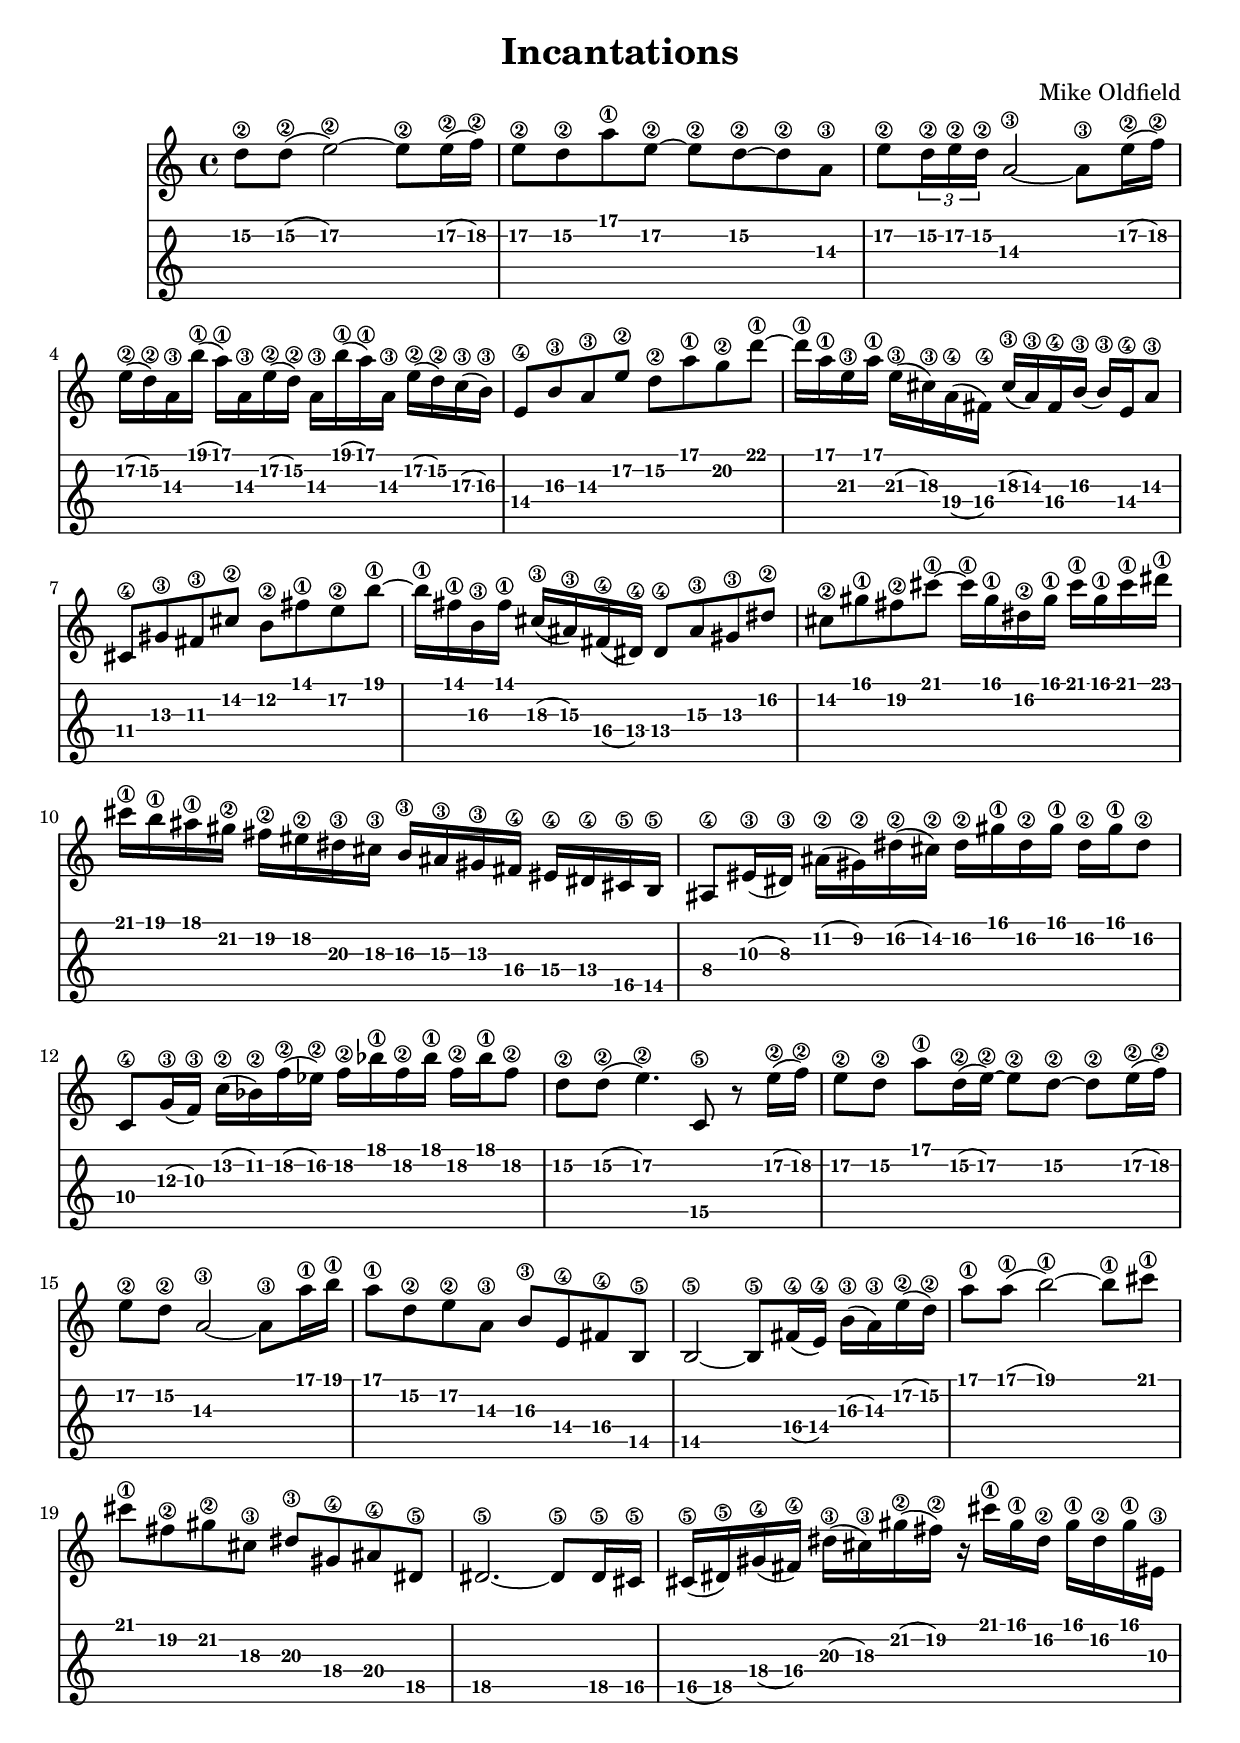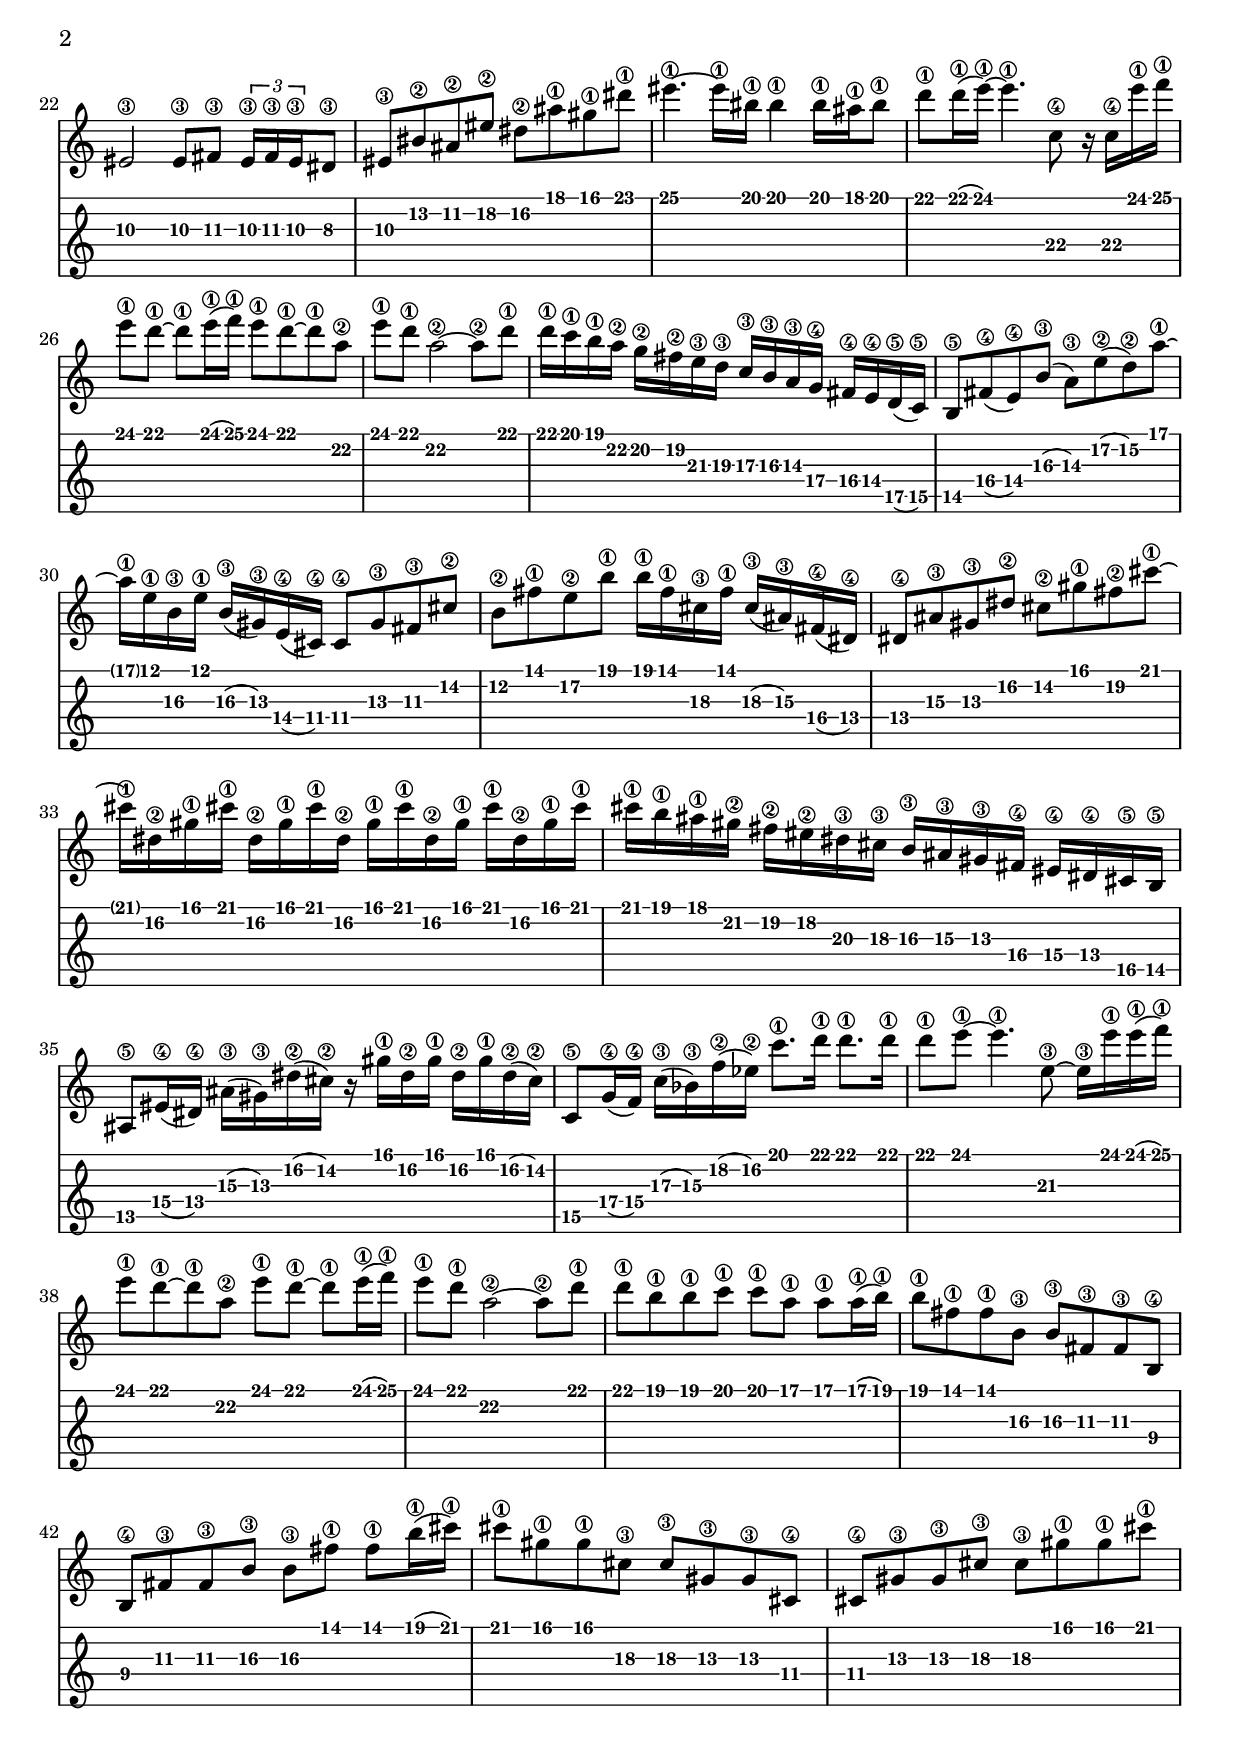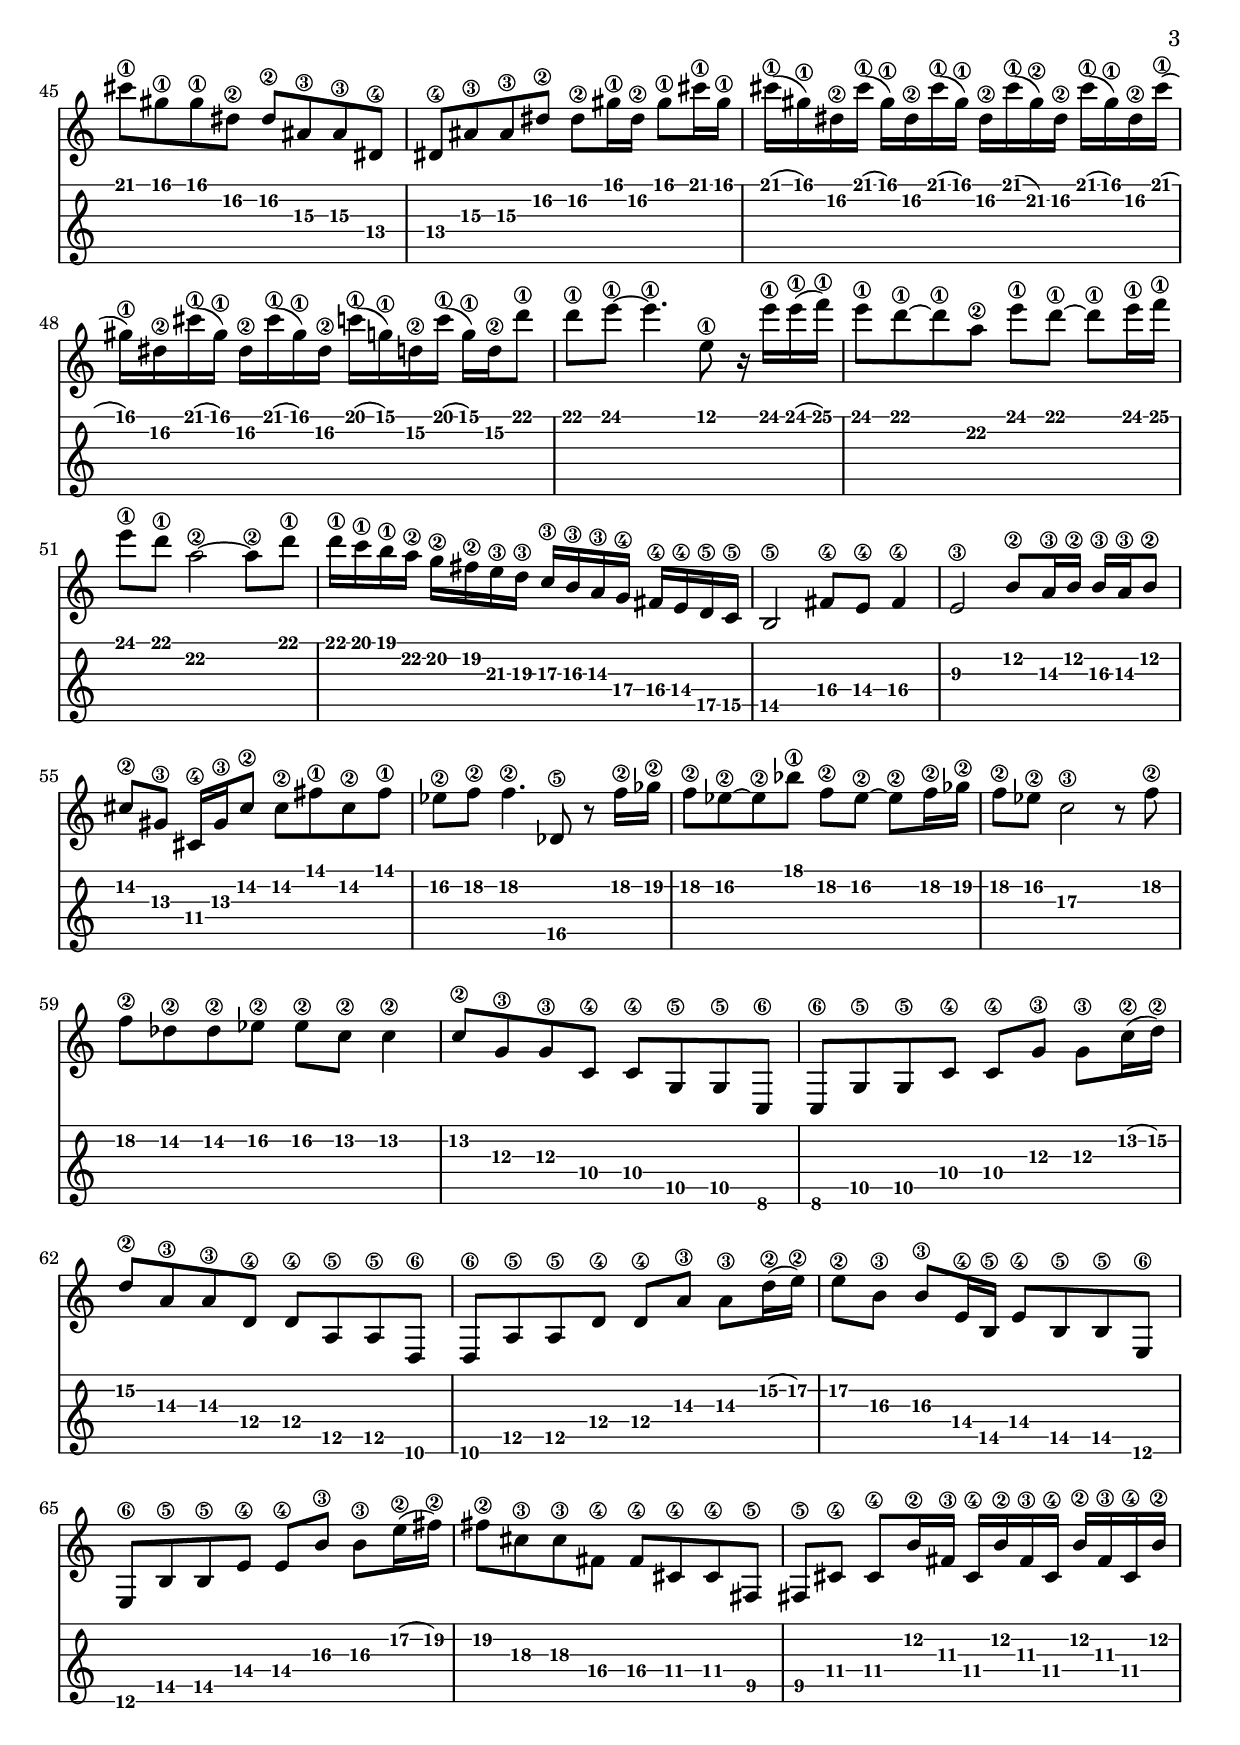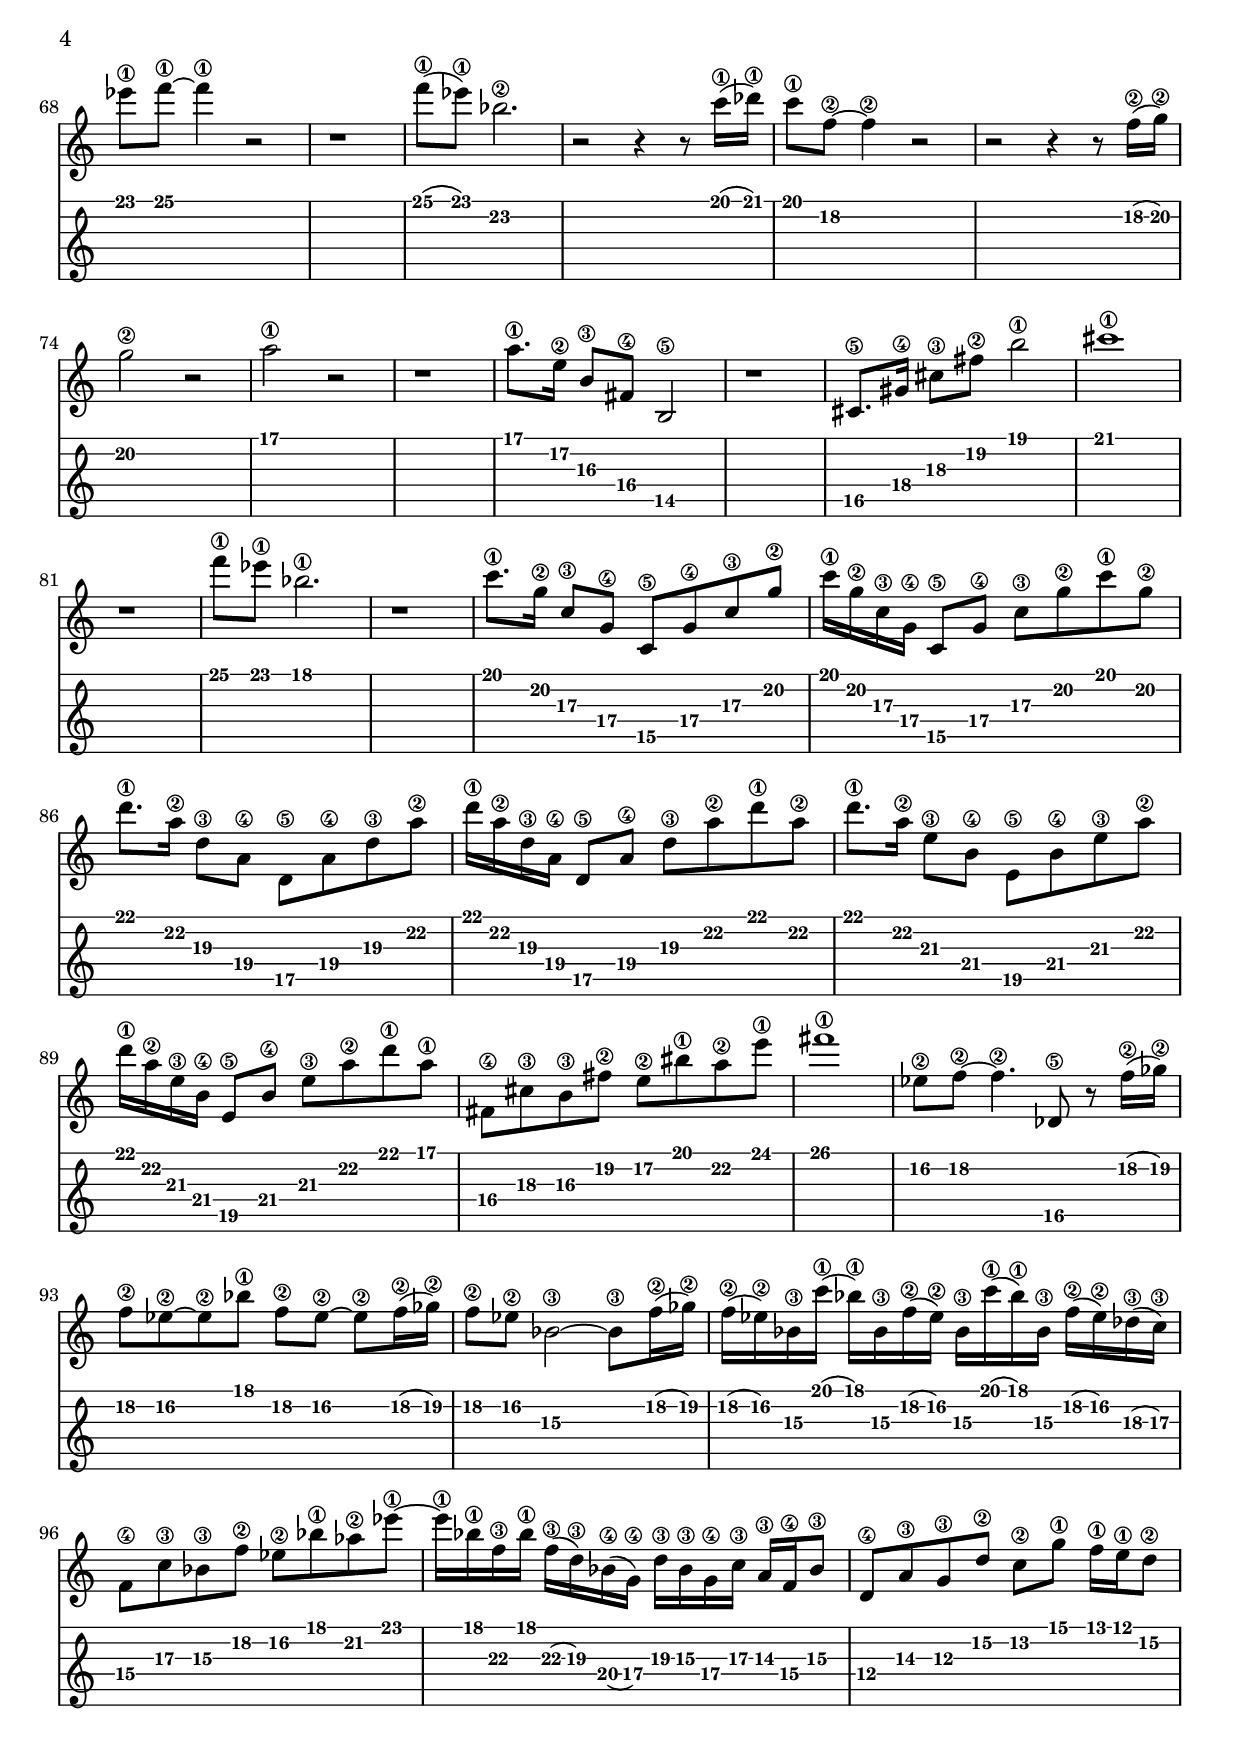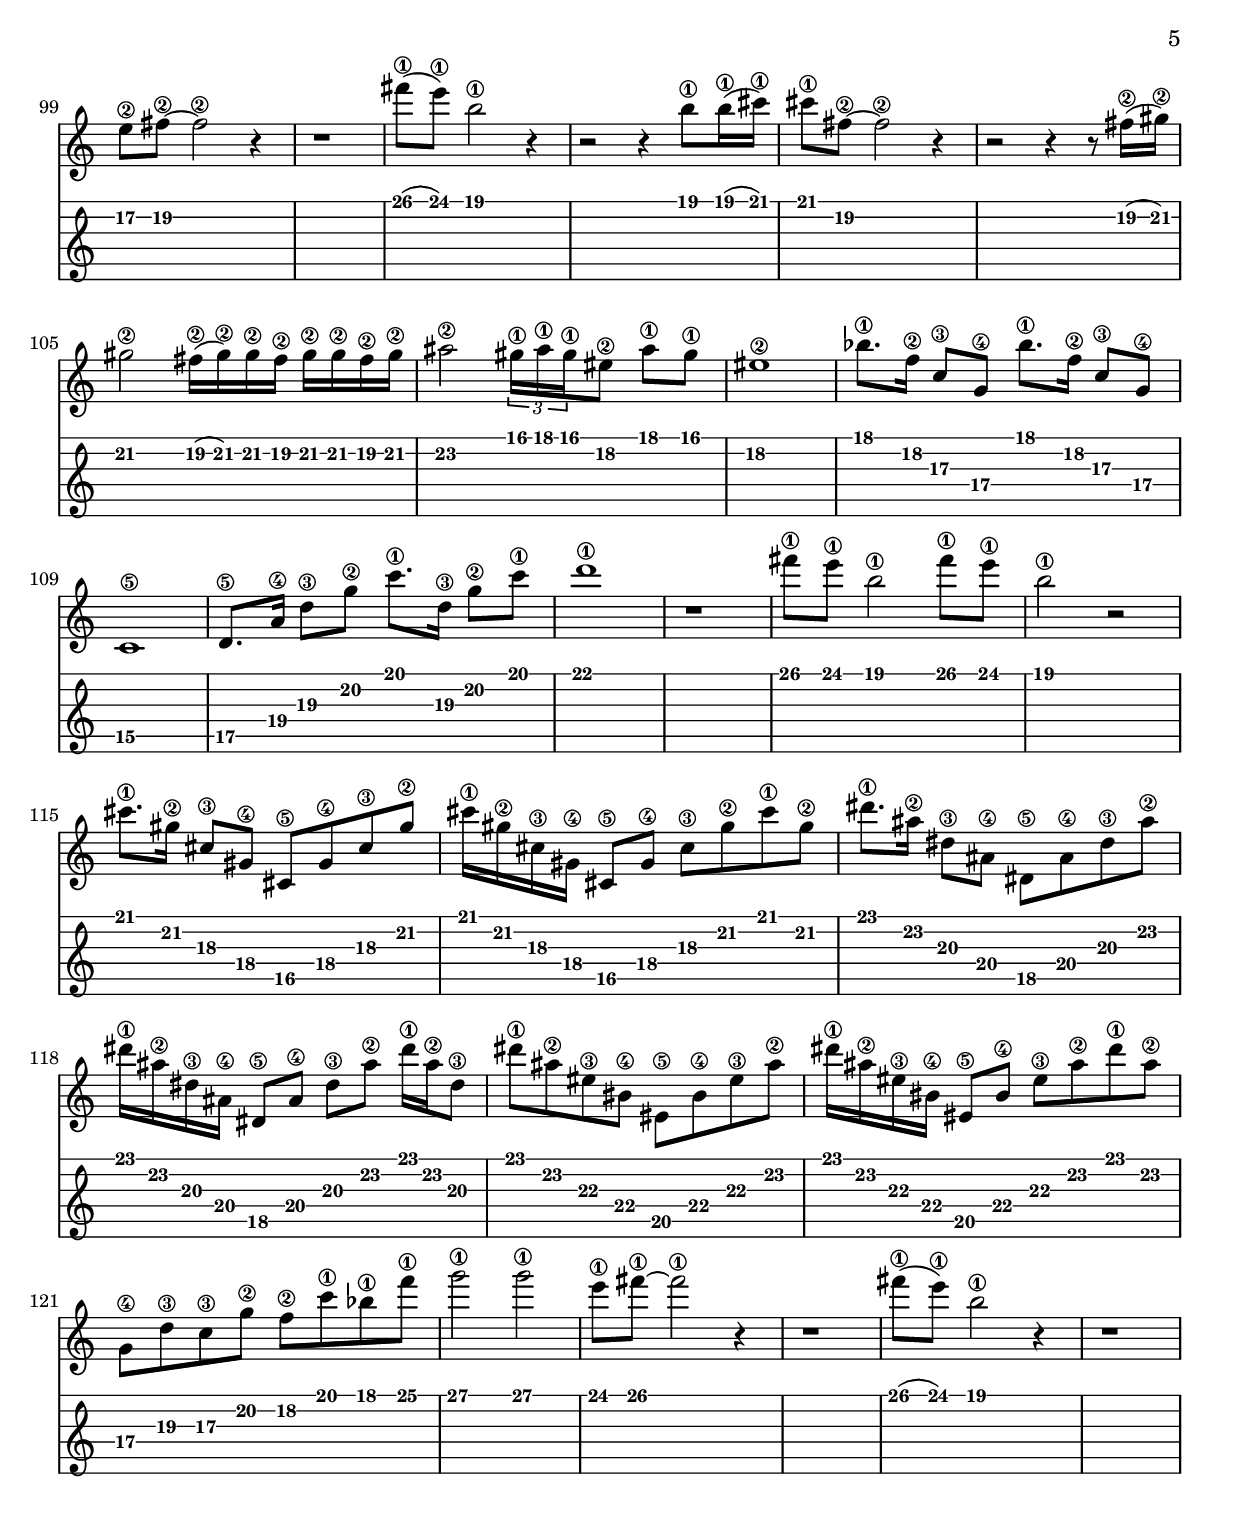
 
melody = \relative c' {
  \clef treble
  \key c \major
  \time 4/4

% ******** A *************

  d'8\2 d\2( e2\2) ~ e8\2 e16\2( f\2) | 
  e8\2 d\2 a'\1 e\2 ~ e\2 d\2 ~ d\2 a\3 |
  e'8\2 \times 2/3 { d16\2 e\2 d\2 } a2\3 ~ a8\3 e'16\2( f\2) | 
  e16\2( d\2) a\3 b'\1( a\1) a,\3 e'\2( d\2) a\3 
    b'\1( a\1) a,\3 e'\2( d\2) c\3( b\3) |
  e,8\4 b'\3 a\3 e'\2 d\2 a'\1 g\2 d'\1 ~ | 
  d16\1 a\1 e\3 a\1 e\3( cis\3) a\4( fis\4) 
    cis'\3( a\3) fis\4 b\3 ~ b\3 e,\4 a8\3 |
  cis,8\4 gis'\3 fis\3 cis'\2 b\2 fis'\1 e\2 b'\1 ~ | 
  b16\1 fis\1 b,\3 fis'\1 cis\3( ais\3) fis\4( dis\4) 
    dis8\4 ais'\3 gis\3 dis'\2 |
  cis8\2 gis'\1 fis\2 cis'\1 ~ 
    cis16\1 gis\1 dis\2 gis\1 cis\1 gis\1 cis\1 dis\1 |
  cis16\1 b\1 ais\1 gis\2 fis\2 eis\2 dis\3 cis\3 
    b\3 ais\3 gis\3 fis\4 eis\4 dis\4 cis\5 b\5 |
  ais8\4 eis'16\3( dis\3) ais'\2( gis\2) dis'\2( cis\2) 
    dis\2 gis\1 dis\2 gis\1 dis\2 gis\1 dis8\2 |
  c,8\4 g'16\3( f\3) c'\2( bes\2) f'\2( ees\2) 
    f\2 bes\1 f\2 bes\1 f\2 bes\1 f8\2 |

% ******** B *************

  d8\2 d\2( e4.\2) c,8\5 r8 e'16\2( f\2) |
  e8\2 d\2 a'\1 d,16\2( e\2) ~ e8\2 d\2 ~ d\2 e16\2( f\2) |
  e8\2 d\2 a2\3 ~ a8\3 a'16\1 b\1 |
  a8\1 d,\2 e\2 a,\3 b\3 e,\4 fis\4 b,\5 |
  b2\5 ~ b8\5 fis'16\4( e\4) b'\3( a\3) e'\2( d\2) |
  a'8\1 a\1( b2\1) ~ b8\1 cis\1 |
  cis8\1 fis,\2 gis\2 cis,\3 dis\3 gis,\4 ais\4 dis,\5 |
  dis2.\5 ~ dis8\5 dis16\5 cis\5 |
  cis16\5( dis\5) gis\4( fis\4) dis'\3( cis\3) gis'\2( fis\2) 
    r16 cis'\1 gis\1 dis\2 gis\1 dis\2 gis\1 eis,\3 |
  eis2\3 eis8\3 fis\3 \times 2/3 { eis16\3 fis\3 eis\3 } dis8\3 |
  eis8\3 bis'\2 ais\2 eis'\2 dis\2 ais'\1 gis\1 dis'\1 |
  eis4.\1 ~ eis16\1 bis\1 bis4\1 bis16\1 ais\1 bis8\1 |

% ******** C *************

  d8\1 d16\1( e\1) ~ e4.\1 c,8\4 r16 c16\4 e'\1 f\1 |
  e8\1 d\1 ~ d\1 e16\1( f\1) e8\1 d\1 ~ d\1 a\2 |
  e'8\1 d\1 a2\2 ~ a8\2 d\1 |
  d16\1 c\1 b\1 a\2 g\2 fis\2 e\3 d\3 c\3 b\3 a\3 g\4 fis\4 e\4 d\5( c\5) |
  b8\5 fis'\4( e\4) b'\3( a\3) e'\2( d\2) a'\1 ~ |
  a16\1 e\1 b\3 e\1 b\3( gis\3) e\4( cis\4) cis8\4 gis'\3 fis\3 cis'\2 |
  b8\2 fis'\1 e\2 b'\1 b16\1 fis\1 cis\3 fis\1 cis\3( ais\3) fis\4( dis\4) |
  dis8\4 ais'\3 gis\3 dis'\2 cis\2 gis'\1 fis\2 cis'\1 ~ |
  cis16\1 dis,\2 gis\1 cis\1 dis,\2 gis\1 cis\1 dis,\2 gis\1 cis\1 dis,\2 gis\1 cis\1 dis,\2 gis\1 cis\1 |
  cis16\1 b\1 ais\1 gis\2 fis\2 eis\2 dis\3 cis\3 b\3 ais\3 gis\3 fis\4 eis\4 dis\4 cis\5 b\5 |
  ais8\5 eis'16\4( dis\4) ais'\3( gis\3) dis'\2( cis\2) r16 gis'\1 dis\2 gis\1 dis\2 gis\1 dis\2( cis\2) |
  c,8\5 g'16\4( f\4) c'\3( bes\3) f'\2( ees\2) c'8.\1 d16\1 d8.\1 d16\1 |

% ******** D *************

  d8\1 e\1 ~ e4.\1 e,8\3 ~ e16\3 e'\1 e\1( f\1) |
  e8\1 d\1 ~ d\1 a\2 e'\1 d\1 ~ d\1 e16\1( f\1) |
  e8\1 d\1 a2\2 ~ a8\2 d\1 |
  d8\1 b\1 b\1 c\1 c\1 a\1 a\1 a16\1( b\1) |
  b8\1 fis\1 fis\1 b,\3 b\3 fis\3 fis\3 b,\4 |
  b8\4 fis'\3 fis\3 b\3 b\3 fis'\1 fis\1 b16\1( cis\1) |
  cis8\1 gis\1 gis\1 cis,\3 cis\3 gis\3 gis\3 cis,\4 |
  cis8\4 gis'\3 gis\3 cis\3 cis\3 gis'\1 gis\1 cis\1 |
  cis8\1 gis\1 gis\1 dis\2 dis\2 ais\3 ais\3 dis,\4 |
  dis8\4 ais'\3 ais\3 dis\2 dis\2 gis16\1 dis\2 gis8\1 cis16\1 gis\1 |
  cis16\1( gis\1) dis\2 cis'\1( gis\1) dis\2 cis'\1( gis\1) dis\2 cis'\1( gis\2) dis\2 cis'\1( gis\1) dis\2 cis'\1( |
  gis16\1) dis\2 cis'\1( gis\1) dis\2 cis'\1( gis\1) dis\2 c'\1( g\1) d\2 c'\1( g\1) d\2 d'8\1 |

% ******** E *************

  d8\1 e\1 ~ e4.\1 e,8\1 r16 e'16\1 e\1( f\1) |
  e8\1 d\1 ~ d\1 a\2 e'\1 d\1 ~ d\1 e16\1 f\1 |
  e8\1 d\1 a2\2 ~ a8\2 d\1 |
  d16\1 c\1 b\1 a\2 g\2 fis\2 e\3 d\3 c\3 b\3 a\3 g\4 fis\4 e\4 d\5 c\5 |
  b2\5 fis'8\4 e\4 fis4\4 |
  e2\3 b'8\2 a16\3 b\2 b\3 a\3 b8\2 |
  cis8\2 gis\3 cis,16\4 gis'\3 cis8\2 cis\2 fis\1 cis\2 fis\1 |
  ees8\2 f8\2 f4.\2 des,8\5 r8 f'16\2 ges\2 |
  f8\2 ees8\2 ~ ees\2 bes'\1 f\2 ees\2 ~ ees\2 f16\2 ges\2 |
  f8\2 ees\2 c2\3 r8 f\2 |
  f8\2 des\2 des\2 ees\2 ees\2 c\2 c4\2 |
  c8\2 g\3 g\3 c,\4 c\4 g\5 g\5 c,\6 |
  c8\6 g'\5 g\5 c\4 c\4 g'\3 g\3 c16\2( d\2) |
  d8\2 a\3 a\3 d,\4 d\4 a\5 a\5 d,\6 |
  d8\6 a'\5 a\5 d\4 d\4 a'\3 a\3 d16\2( e\2) |
  e8\2 b\3 b\3 e,16\4 b\5 e8\4 b\5 b\5 e,\6 |
  e8\6 b'\5 b\5 e\4 e\4 b'\3 b\3 e16\2( fis\2) |
  fis8\2 cis\3 cis\3 fis,\4 fis\4 cis\4 cis\4 fis,\5 |
  fis8\5 cis'\4 cis\4 b'16\2 fis\3 cis\4 b'\2 fis\3 cis\4 b'\2 fis\3 cis\4 b'\2 |

% ******** F *************

  ees'8\1 f\1 ~ f4\1 r2 |
  r1 |
  f8\1( ees\1) bes2.\2 |
  r2 r4 r8 c16\1( des\1) |
  c8\1 f,8\2 ~ f4\2 r2 |
  r2 r4 r8 f16\2( g\2) |
  g2\2 r2 |
  a2\1 r2 |
  r1 |
  a8.\1 e16\2 b8\3 fis\4 b,2\5 |
  r1 |
  cis8.\5 gis'16\4 cis8\3 fis\2 b2\1 |
  cis1\1 |
  r1 |
  f8\1 ees\1 bes2.\1 |
  r1 |
  c8.\1 g16\2 c,8\3 g\4 c,\5 g'\4 c\3 g'\2 |
  c16\1 g\2 c,\3 g\4 c,8\5 g'\4 c\3 g'\2 c\1 g\2 |
  d'8.\1 a16\2 d,8\3 a\4 d,\5 a'\4 d\3 a'\2 |
  d16\1 a\2 d,\3 a\4 d,8\5 a'\4 d\3 a'\2 d\1 a\2 |
  d8.\1 a16\2 e8\3 b\4 e,\5 b'\4 e\3 a\2 |
  d16\1 a\2 e\3 b\4 e,8\5 b'8\4 e\3 a\2 d\1 a\1 |
  fis,8\4 cis'\3 b\3 fis'\2 e\2 bis'\1 a\2 e'\1 |
  fis1\1 |

% ******** G *************

  ees,8\2 f\2 ~ f4.\2 des,8\5 r8 f'16\2( ges\2) |
  f8\2 ees\2 ~ ees\2 bes'\1 f\2 ees\2 ~ ees\2 f16\2( ges\2) |
  f8\2 ees\2 bes2\3 ~ bes8\3 f'16\2( ges\2) |
  f16\2( ees\2) bes\3 c'\1( bes\1) bes,\3 f'\2( ees\2) bes\3 c'\1( bes\1) bes,\3 f'\2( ees\2) des\3( c\3) |
  f,8\4 c'\3 bes\3 f'\2 ees\2 bes'\1 aes\2 ees'\1 ~ |
  ees16\1 bes\1 f\3 bes\1 f\3( d\3) bes\4( g\4) d'\3 bes\3 g\4 c\3 a\3 f\4 bes8\3 |
  d,8\4 a'\3 g\3 d'\2 c\2 g'\1 f16\1 e\1 d8\2 |
  e8\2 fis\2 ~ fis2\2 r4 |
  r1 |
  fis'8\1( e\1) b2\1 r4 |
  r2 r4 b8\1 b16\1( cis\1) |
  cis8\1 fis,\2 ~ fis2\2 r4 |
  r2 r4 r8 fis16\2( gis\2) |
  gis2\2 fis16\2( gis\2) gis\2 fis\2 gis\2 gis\2 fis\2 gis\2 |
  ais2\2 \times 2/3 { gis16\1 ais\1 gis\1 } eis8\2 ais\1 gis\1 |
  eis1\2 |
  bes'8.\1 f16\2 c8\3 g\4 bes'8.\1 f16\2 c8\3 g\4 |
  c,1\5 |
  d8.\5 a'16\4 d8\3 g\2 c8.\1 d,16\3 g8\2 c\1 |
  d1\1 |
  r1 |
  fis8\1 e\1 b2\1 fis'8\1 e\1 |
  b2\1 r2 |
  cis8.\1 gis16\2 cis,8\3 gis\4 cis,\5 gis'\4 cis\3 gis'\2 |
  cis16\1 gis\2 cis,\3 gis\4 cis,8\5 gis'\4 cis\3 gis'\2 cis\1 gis\2 |
  dis'8.\1 ais16\2 dis,8\3 ais\4 dis,\5 ais'\4 dis\3 ais'\2 |
  dis16\1 ais\2 dis,\3 ais\4 dis,8\5 ais'\4 dis\3 ais'\2 dis16\1 ais\2 dis,8\3 |
  dis'8\1 ais\2 eis\3 bis\4 eis,\5 bis'\4 eis\3 ais\2 |
  dis16\1 ais\2 eis\3 bis\4 eis,8\5 bis'\4 eis\3 ais\2 dis\1 ais\2 |
  g,8\4 d'\3 c\3 g'\2 f\2 c'\1 bes\1 f'\1 |
  g2\1 g2\1 |
  e8\1 fis\1 ~ fis2\1 r4 |
  r1 |
  fis8\1( e\1) b2\1 r4 |
  r1 ||
}

\header {
  title = "Incantations"
  composer = "Mike Oldfield"
}

\score {
  <<
    \new Staff {
      \clef treble
      \key c \major
      \time 4/4
      \melody 
    }
    \new TabStaff {
      \melody
    }
  >>
  \layout { }
  \midi { }
}


